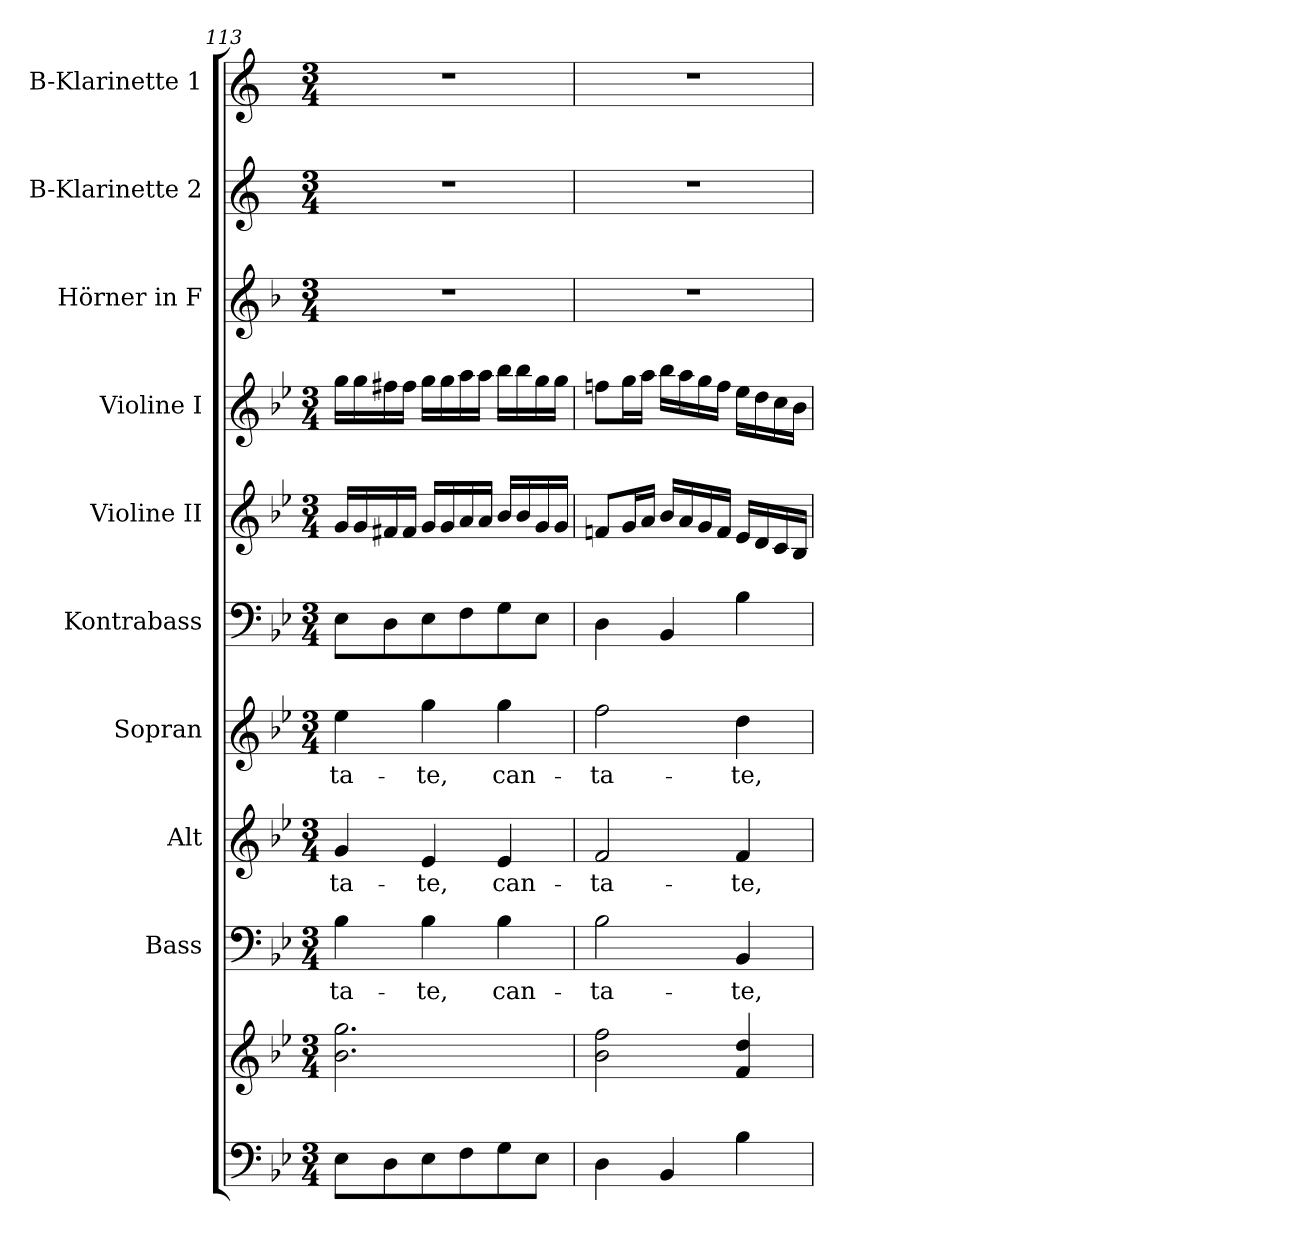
**kern	**kern	**kern	**text	**kern	**text	**kern	**text	**kern	**kern	**kern	**kern	**kern	**kern
*part10	*part10	*part9	*part9	*part8	*part8	*part7	*part7	*part6	*part5	*part4	*part3	*part2	*part1
*staff11	*staff10	*staff9	*staff9	*staff8	*staff8	*staff7	*staff7	*staff6	*staff5	*staff4	*staff3	*staff2	*staff1
*	*	*I"Bass	*	*I"Alt	*	*I"Sopran	*	*I"Kontrabass	*I"Violine II	*I"Violine I	*I"Hörner in F	*I"B-Klarinette 2	*I"B-Klarinette 1
*	*	*I'B.	*	*I'A.	*	*I'S.	*	*I'Kb.	*I'Vl. II	*I'Vl. I	*	*I'B Kl. 2	*I'B Kl. 1
*clefF4	*clefG2	*clefF4	*	*clefG2	*	*clefG2	*	*clefF4	*clefG2	*clefG2	*clefG2	*clefG2	*clefG2
*	*	*	*	*	*	*	*	*ITrd7c12	*	*	*ITrd4c7	*ITrd1c2	*ITrd1c2
*k[b-e-]	*k[b-e-]	*k[b-e-]	*	*k[b-e-]	*	*k[b-e-]	*	*k[b-e-]	*k[b-e-]	*k[b-e-]	*k[b-e-]	*k[b-e-]	*k[b-e-]
*B-:	*B-:	*B-:	*	*B-:	*	*B-:	*	*B-:	*B-:	*B-:	*B-:	*B-:	*B-:
*M3/4	*M3/4	*M3/4	*	*M3/4	*	*M3/4	*	*M3/4	*M3/4	*M3/4	*M3/4	*M3/4	*M3/4
=113	=113	=113	=113	=113	=113	=113	=113	=113	=113	=113	=113	=113	=113
!	!	!	!LO:LY:b	!	!LO:LY:b	!	!LO:LY:b	!	!	!	!	!	!
8E-\L	2.b-\ 2.gg\	4B-\	-ta-	4g/	-ta-	4ee-\	-ta-	8EE-\L	16g/LL	16gg\LL	2.r	2.r	2.r
.	.	.	.	.	.	.	.	.	16g/	16gg\	.	.	.
8D\	.	.	.	.	.	.	.	8DD\	16f#X/	16ff#X\	.	.	.
.	.	.	.	.	.	.	.	.	16f#/JJ	16ff#\JJ	.	.	.
!	!	!	!LO:LY:b	!	!LO:LY:b	!	!LO:LY:b	!	!	!	!	!	!
8E-\	.	4B-\	-te,	4e-/	-te,	4gg\	-te,	8EE-\	16g/LL	16gg\LL	.	.	.
.	.	.	.	.	.	.	.	.	16g/	16gg\	.	.	.
8F\	.	.	.	.	.	.	.	8FF\	16a/	16aa\	.	.	.
.	.	.	.	.	.	.	.	.	16a/JJ	16aa\JJ	.	.	.
!	!	!	!LO:LY:b	!	!LO:LY:b	!	!LO:LY:b	!	!	!	!	!	!
8G\	.	4B-\	can-	4e-/	can-	4gg\	can-	8GG\	16b-/LL	16bb-\LL	.	.	.
.	.	.	.	.	.	.	.	.	16b-/	16bb-\	.	.	.
8E-\J	.	.	.	.	.	.	.	8EE-\J	16g/	16gg\	.	.	.
.	.	.	.	.	.	.	.	.	16g/JJ	16gg\JJ	.	.	.
=114	=114	=114	=114	=114	=114	=114	=114	=114	=114	=114	=114	=114	=114
!	!	!	!LO:LY:b	!	!LO:LY:b	!	!LO:LY:b	!	!	!	!	!	!
4D\	2b-\ 2ff\	2B-\	-ta-	2f/	-ta-	2ff\	-ta-	4DD\	8fn/L	8ffn\L	2.r	2.r	2.r
.	.	.	.	.	.	.	.	.	16g/L	16gg\L	.	.	.
.	.	.	.	.	.	.	.	.	16a/JJ	16aa\JJ	.	.	.
4BB-/	.	.	.	.	.	.	.	4BBB-/	16b-/LL	16bb-\LL	.	.	.
.	.	.	.	.	.	.	.	.	16a/	16aa\	.	.	.
.	.	.	.	.	.	.	.	.	16g/	16gg\	.	.	.
.	.	.	.	.	.	.	.	.	16f/JJ	16ff\JJ	.	.	.
!	!	!	!LO:LY:b	!	!LO:LY:b	!	!LO:LY:b	!	!	!	!	!	!
4B-\	4f/ 4dd/	4BB-/	-te,	4f/	-te,	4dd\	-te,	4BB-\	16e-/LL	16ee-\LL	.	.	.
.	.	.	.	.	.	.	.	.	16d/	16dd\	.	.	.
.	.	.	.	.	.	.	.	.	16c/	16cc\	.	.	.
.	.	.	.	.	.	.	.	.	16B-/JJ	16b-\JJ	.	.	.
=	=	=	=	=	=	=	=	=	=	=	=	=	=
*-	*-	*-	*-	*-	*-	*-	*-	*-	*-	*-	*-	*-	*-
